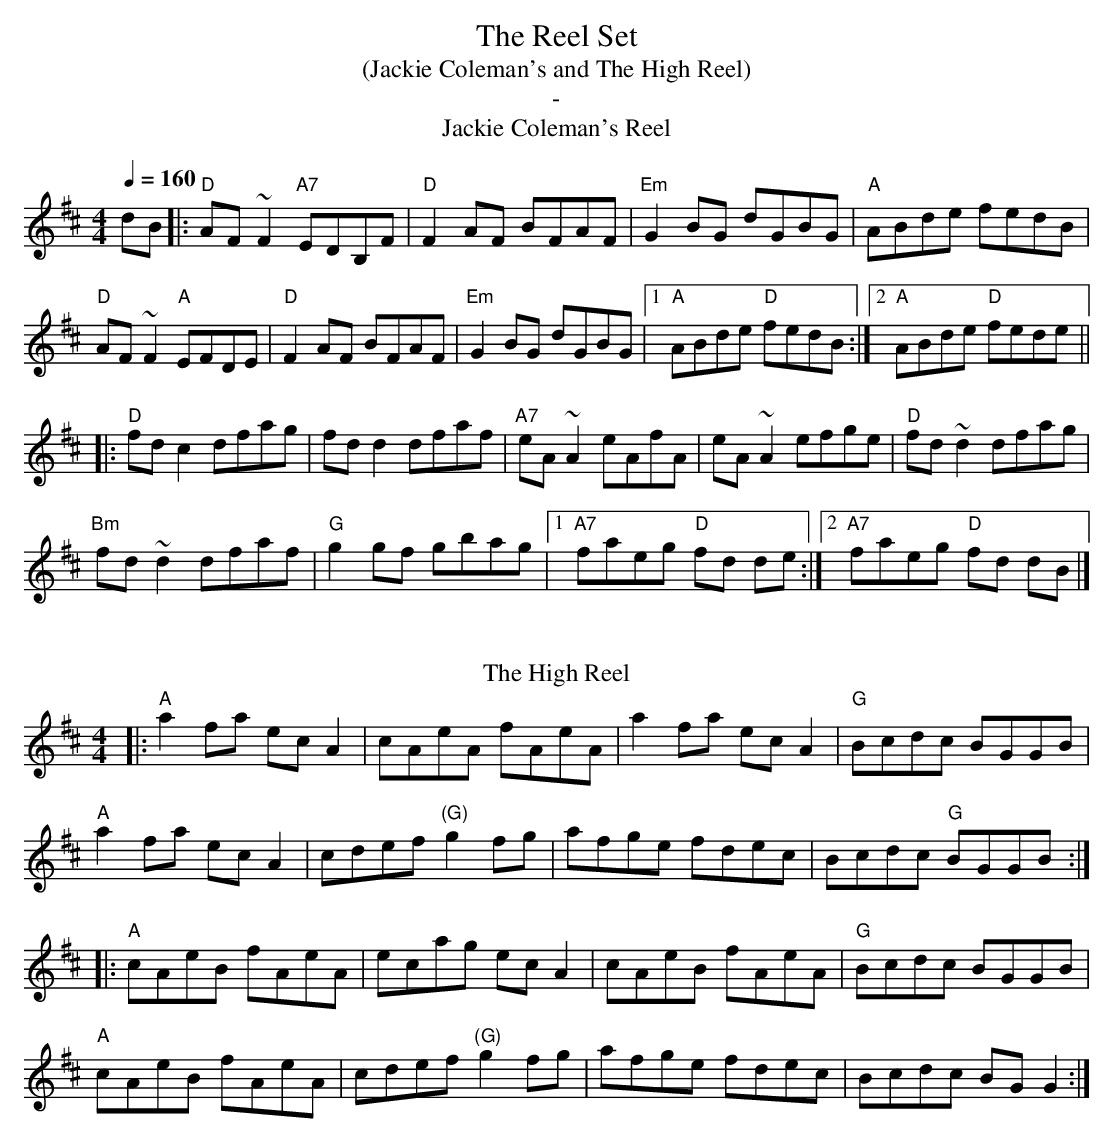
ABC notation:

X:1
T:Reel Set, The
T:(Jackie Coleman's and The High Reel)
T:-
T:Jackie Coleman's Reel
M:4/4
L:1/8
Q:1/4=160
K:D
dB|:"D"AF~F2 "A7"EDB,F|"D"F2AF BFAF|"Em"G2BG dGBG|"A"ABde fedB|
"D"AF~F2 "A"EFDE|"D"F2AF BFAF|"Em"G2BG dGBG|1"A"ABde "D"fedB:|2"A"ABde "D"fede||
|:"D"fdc2 dfag|fdd2 dfaf|"A7"eA~A2 eAfA|eA~A2 efge|"D"fd~d2 dfag|
"Bm"fd~d2 dfaf|"G"g2gf gbag|1"A7"faeg "D"fd de:|2"A7"faeg "D"fd dB|]
%%vskip
T:The High Reel
M:4/4
L:1/8
K:D
|:"A"a2fa ecA2|cAeA fAeA|a2fa ecA2|"G"Bcdc BGGB|
"A"a2fa ecA2|cdef "(G)"g2fg|afge fdec|Bcdc "G"BGGB:|
|:"A"cAeB fAeA|ecag ecA2|cAeB fAeA|"G"Bcdc BGGB|
"A"cAeB fAeA|cdef "(G)"g2fg|afge fdec|Bcdc BGG2:|
